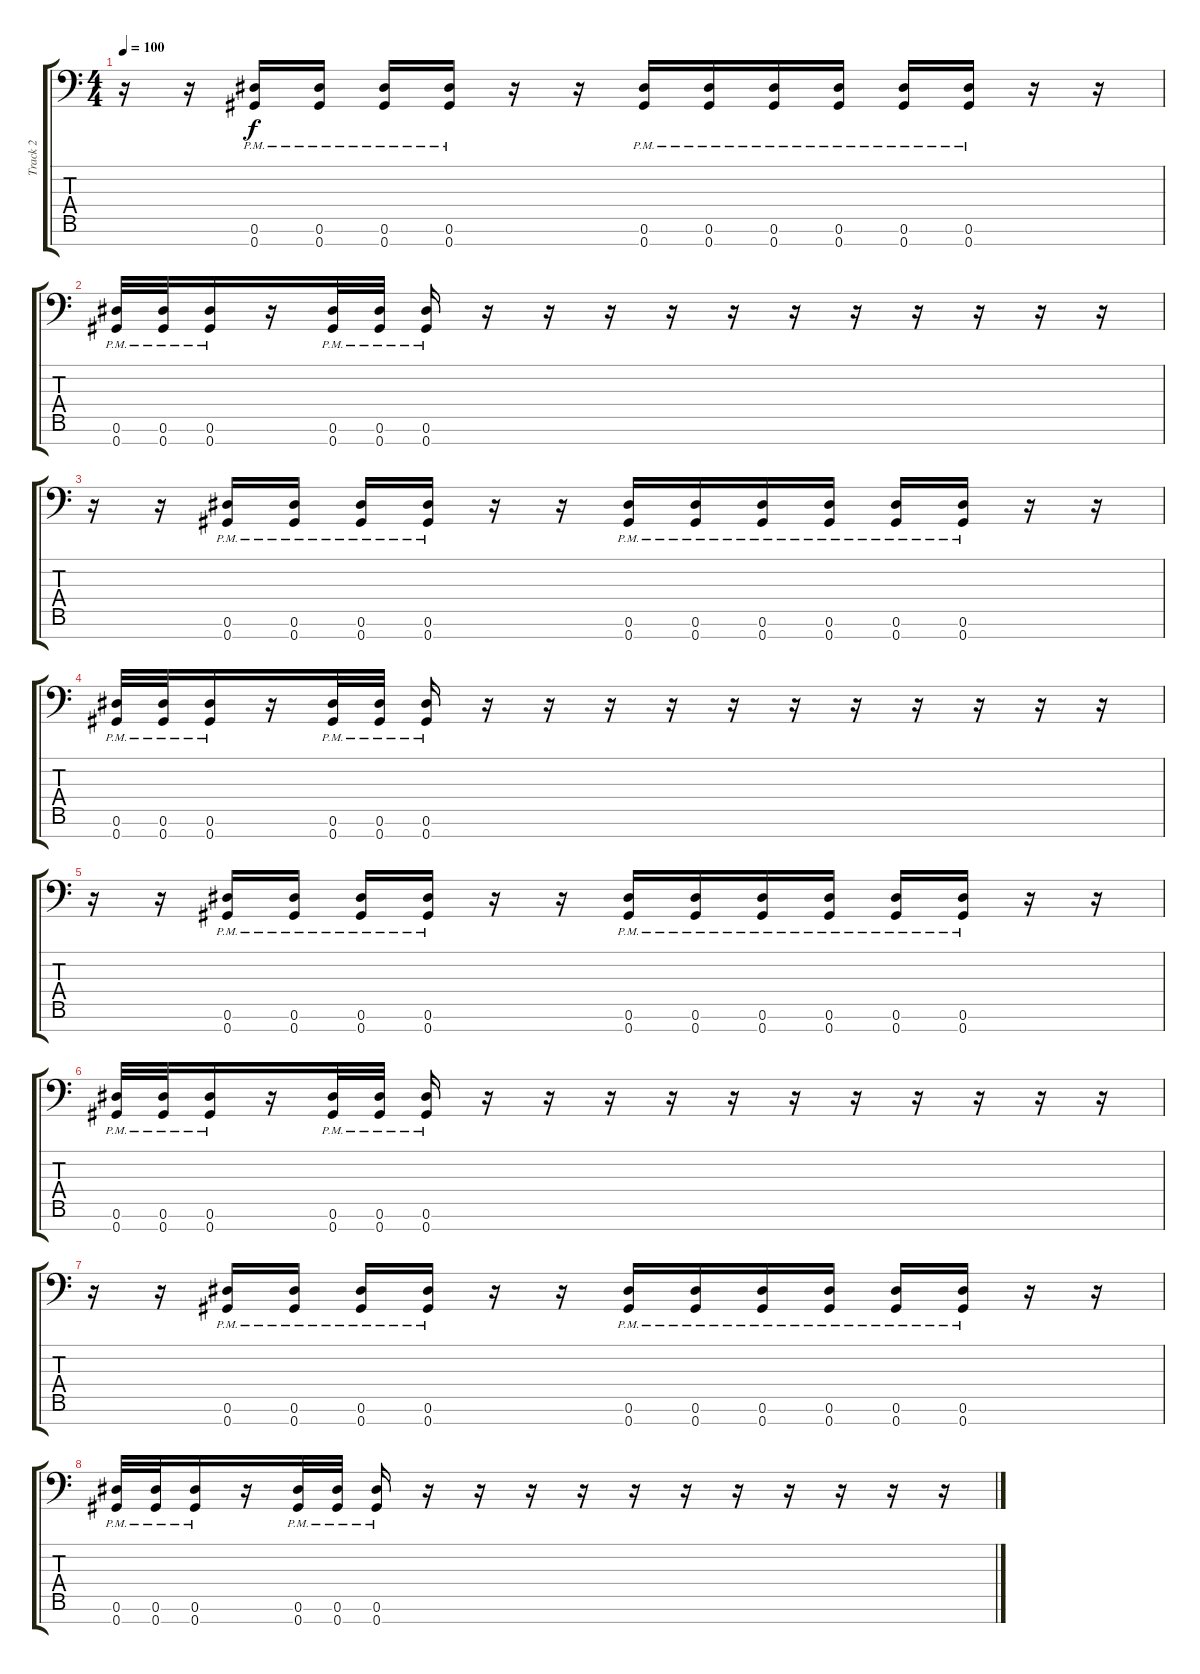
\track ("Track 2" "Track 2") {instrument distortionguitar}
\staff {score tabs}
\tuning (Eb4 Bb3 Gb3 Db3 Ab2 Eb2 Ab1) {hide}
\ts (4 4)
\tempo 100
\clef f4
\ks c
r.16{dy f} r.16 (0.6{pm} 0.7{pm}).16 (0.6{pm} 0.7{pm}).16 (0.6{pm} 0.7{pm}).16 (0.6{pm} 0.7{pm}).16 r.16 r.16 (0.6{pm} 0.7{pm}).16 (0.6{pm} 0.7{pm}).16 (0.6{pm} 0.7{pm}).16 (0.6{pm} 0.7{pm}).16 (0.6{pm} 0.7{pm}).16 (0.6{pm} 0.7{pm}).16 r.16 r.16 |
(0.6{pm} 0.7{pm}).32 (0.6{pm} 0.7{pm}).32 (0.6{pm} 0.7{pm}).16 r.16 (0.6{pm} 0.7{pm}).32 (0.6{pm} 0.7{pm}).32 (0.6{pm} 0.7{pm}).16 r.16 r.16 r.16 r.16 r.16 r.16 r.16 r.16 r.16 r.16 r.16 |
r.16 r.16 (0.6{pm} 0.7{pm}).16 (0.6{pm} 0.7{pm}).16 (0.6{pm} 0.7{pm}).16 (0.6{pm} 0.7{pm}).16 r.16 r.16 (0.6{pm} 0.7{pm}).16 (0.6{pm} 0.7{pm}).16 (0.6{pm} 0.7{pm}).16 (0.6{pm} 0.7{pm}).16 (0.6{pm} 0.7{pm}).16 (0.6{pm} 0.7{pm}).16 r.16 r.16 |
(0.6{pm} 0.7{pm}).32 (0.6{pm} 0.7{pm}).32 (0.6{pm} 0.7{pm}).16 r.16 (0.6{pm} 0.7{pm}).32 (0.6{pm} 0.7{pm}).32 (0.6{pm} 0.7{pm}).16 r.16 r.16 r.16 r.16 r.16 r.16 r.16 r.16 r.16 r.16 r.16 |
r.16 r.16 (0.6{pm} 0.7{pm}).16 (0.6{pm} 0.7{pm}).16 (0.6{pm} 0.7{pm}).16 (0.6{pm} 0.7{pm}).16 r.16 r.16 (0.6{pm} 0.7{pm}).16 (0.6{pm} 0.7{pm}).16 (0.6{pm} 0.7{pm}).16 (0.6{pm} 0.7{pm}).16 (0.6{pm} 0.7{pm}).16 (0.6{pm} 0.7{pm}).16 r.16 r.16 |
(0.6{pm} 0.7{pm}).32 (0.6{pm} 0.7{pm}).32 (0.6{pm} 0.7{pm}).16 r.16 (0.6{pm} 0.7{pm}).32 (0.6{pm} 0.7{pm}).32 (0.6{pm} 0.7{pm}).16 r.16 r.16 r.16 r.16 r.16 r.16 r.16 r.16 r.16 r.16 r.16 |
r.16 r.16 (0.6{pm} 0.7{pm}).16 (0.6{pm} 0.7{pm}).16 (0.6{pm} 0.7{pm}).16 (0.6{pm} 0.7{pm}).16 r.16 r.16 (0.6{pm} 0.7{pm}).16 (0.6{pm} 0.7{pm}).16 (0.6{pm} 0.7{pm}).16 (0.6{pm} 0.7{pm}).16 (0.6{pm} 0.7{pm}).16 (0.6{pm} 0.7{pm}).16 r.16 r.16 |
(0.6{pm} 0.7{pm}).32 (0.6{pm} 0.7{pm}).32 (0.6{pm} 0.7{pm}).16 r.16 (0.6{pm} 0.7{pm}).32 (0.6{pm} 0.7{pm}).32 (0.6{pm} 0.7{pm}).16 r.16 r.16 r.16 r.16 r.16 r.16 r.16 r.16 r.16 r.16 r.16
